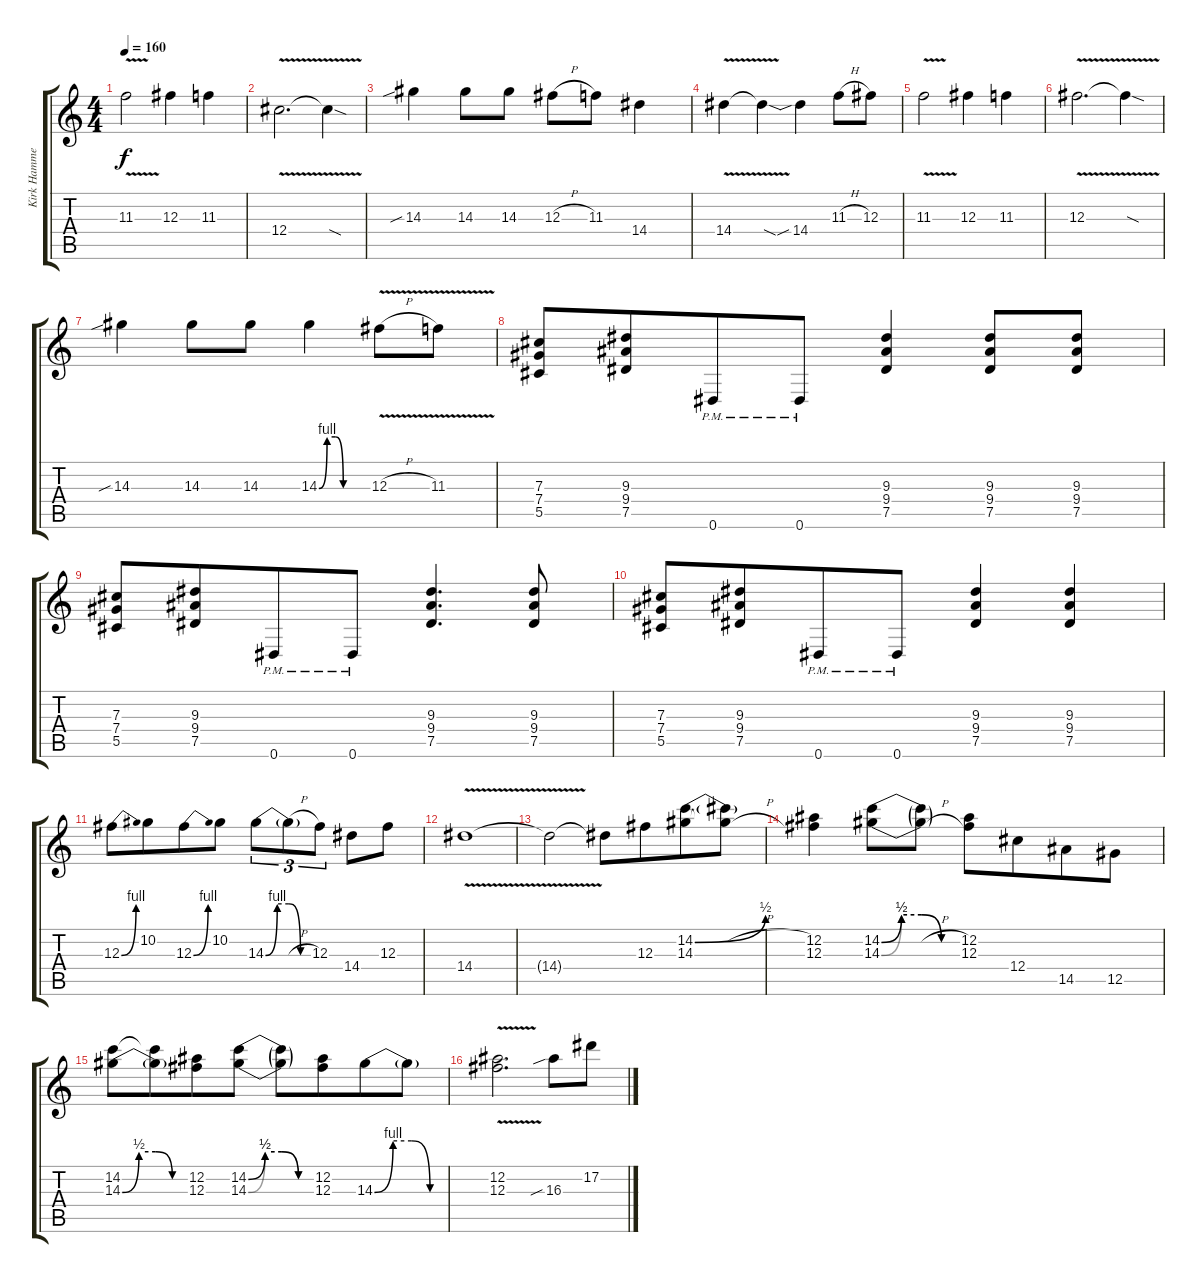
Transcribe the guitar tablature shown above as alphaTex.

\track ("Kirk Hammet" "Kirk Hamme") {instrument overdrivenguitar}
\staff {score tabs}
\tuning (Eb4 Bb3 Gb3 Db3 Ab2 Eb2) {hide}
\ts (4 4)
\tempo 160
\clef g2
\ks c
11.3{v}.2{dy f} 12.3.4 11.3.4 |
12.4{v}.2{d} 12.4{sod t}.4 |
14.3{sib}.4 14.3.8 14.3.8 12.3{h}.8 11.3.8 14.4.4 |
14.4{v}.4 14.4{sod t}.4 14.4{sib}.4 11.3{h}.8 12.3.8 |
11.3{v}.2 12.3.4 11.3.4 |
12.3{v}.2{d} 12.3{sod t}.4 |
14.3{sib}.4 14.3.8 14.3.8 14.3{be (custom 0 0 10 4 20 4 30 0 60 0)}.4 12.3{v h}.8 11.3{v}.8 |
(7.3 7.4 5.5).8{volume 13} (9.3 9.4 7.5).8{beam merge} 0.6{pm}.8 0.6{pm}.8 (9.3 9.4 7.5).4 (9.3 9.4 7.5).8 (9.3 9.4 7.5).8 |
(7.3 7.4 5.5).8 (9.3 9.4 7.5).8{beam merge} 0.6{pm}.8 0.6{pm}.8 (9.3 9.4 7.5).4{d} (9.3 9.4 7.5).8 |
(7.3 7.4 5.5).8 (9.3 9.4 7.5).8{beam merge} 0.6{pm}.8 0.6{pm}.8 (9.3 9.4 7.5).4 (9.3 9.4 7.5).4 |
12.3{be (bend 0 0 60 4)}.8{volume 16} 10.2.8{beam merge} 12.3{be (bend 0 0 60 4)}.8 10.2.8 14.3{be (custom 0 0 15 4 30 4 45 0 60 0)}.8{tu (3 2)} 14.3{h t}.8{tu (3 2)} 12.3.8{tu (3 2)} 14.4.8 12.3.8 |
14.4{v}.1 |
14.4{t}.2 14.4{t}.8 12.3.8{beam merge} (14.2{be (bend 0 0 60 2)} 14.3).8 (14.2{h t} 14.3{h t}).8 |
(12.2 12.3).4 (14.2{be (custom 0 0 15 2 30 2 45 0 60 0)} 14.3{be (custom 0 0 15 2 30 2 45 0 60 0)}).8 (14.2{h t} 14.3{h t}).8 (12.2 12.3).8 12.4.8{beam merge} 14.5.8 12.5.8 |
(14.2 14.3{be (custom 0 0 15 2 30 2 45 0 60 0)}).8 (14.2{t} 14.3{t}).8{beam merge} (12.2 12.3).8 (14.2{be (custom 0 0 15 2 30 2 45 0 60 0)} 14.3{be (custom 0 0 15 2 30 2 45 0 60 0)}).8 (14.2{t} 14.3{t}).8 (12.2 12.3).8{beam merge} 14.3{be (custom 0 0 15 4 30 4 45 0 60 0)}.8 14.3{t}.8 |
(12.2{v} 12.3{v}).2{d} 16.3{sib}.8 17.2.8
